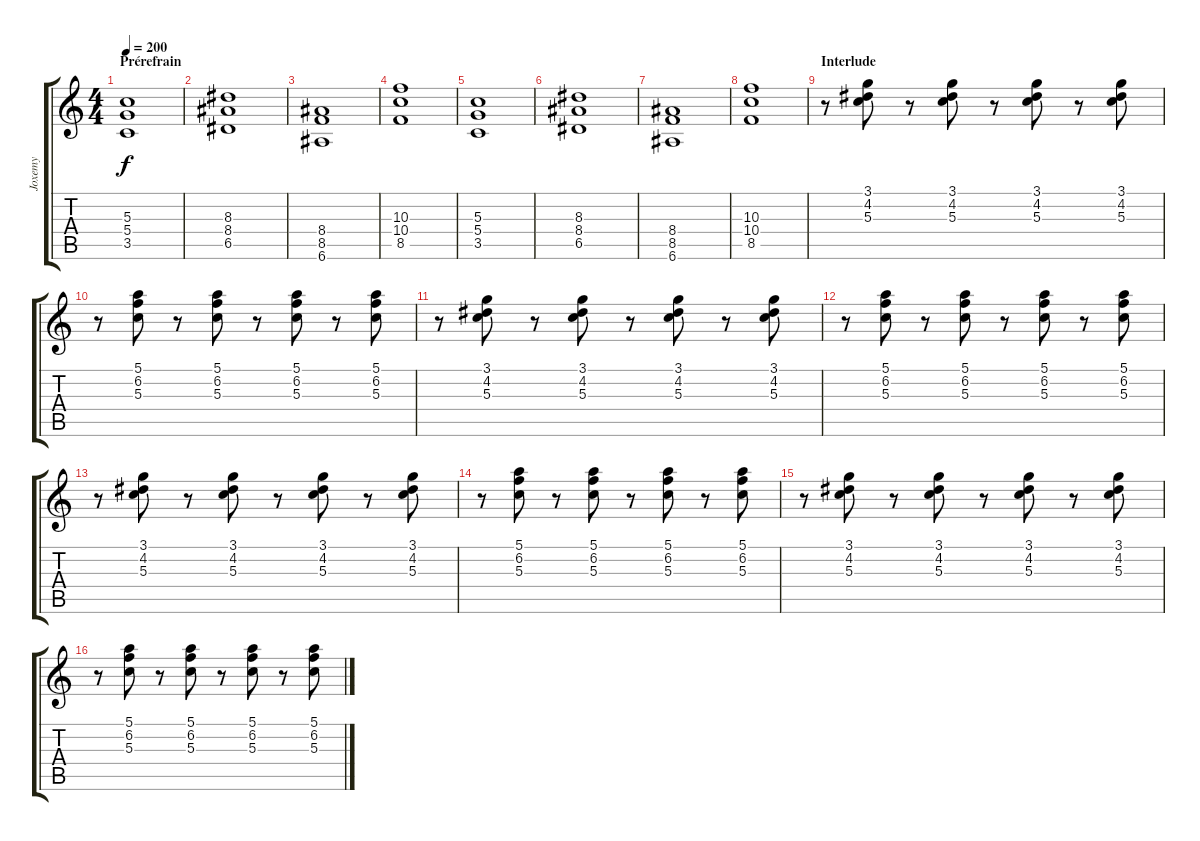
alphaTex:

\track ("Joxemy" "Joxemy") {instrument electricguitarmuted}
\staff {score tabs}
\tuning (E4 B3 G3 D3 A2 E2) {hide}
\ts (4 4)
\section ("" "Prérefrain")
\tempo 200
\clef g2
\ks c
(5.3 5.4 3.5).1{dy f volume 11 instrument overdrivenguitar} |
(8.3 8.4 6.5).1 |
(8.4 8.5 6.6).1 |
(10.3 10.4 8.5).1 |
(5.3 5.4 3.5).1 |
(8.3 8.4 6.5).1 |
(8.4 8.5 6.6).1 |
(10.3 10.4 8.5).1 |
\section ("" "Interlude")
r.8{volume 14 instrument electricguitarmuted} (3.1 4.2 5.3).8 r.8 (3.1 4.2 5.3).8 r.8 (3.1 4.2 5.3).8 r.8 (3.1 4.2 5.3).8 |
r.8 (5.1 6.2 5.3).8 r.8 (5.1 6.2 5.3).8 r.8 (5.1 6.2 5.3).8 r.8 (5.1 6.2 5.3).8 |
r.8 (3.1 4.2 5.3).8 r.8 (3.1 4.2 5.3).8 r.8 (3.1 4.2 5.3).8 r.8 (3.1 4.2 5.3).8 |
r.8 (5.1 6.2 5.3).8 r.8 (5.1 6.2 5.3).8 r.8 (5.1 6.2 5.3).8 r.8 (5.1 6.2 5.3).8 |
r.8 (3.1 4.2 5.3).8 r.8 (3.1 4.2 5.3).8 r.8 (3.1 4.2 5.3).8 r.8 (3.1 4.2 5.3).8 |
r.8 (5.1 6.2 5.3).8 r.8 (5.1 6.2 5.3).8 r.8 (5.1 6.2 5.3).8 r.8 (5.1 6.2 5.3).8 |
r.8 (3.1 4.2 5.3).8 r.8 (3.1 4.2 5.3).8 r.8 (3.1 4.2 5.3).8 r.8 (3.1 4.2 5.3).8 |
r.8 (5.1 6.2 5.3).8 r.8 (5.1 6.2 5.3).8 r.8 (5.1 6.2 5.3).8 r.8 (5.1 6.2 5.3).8
